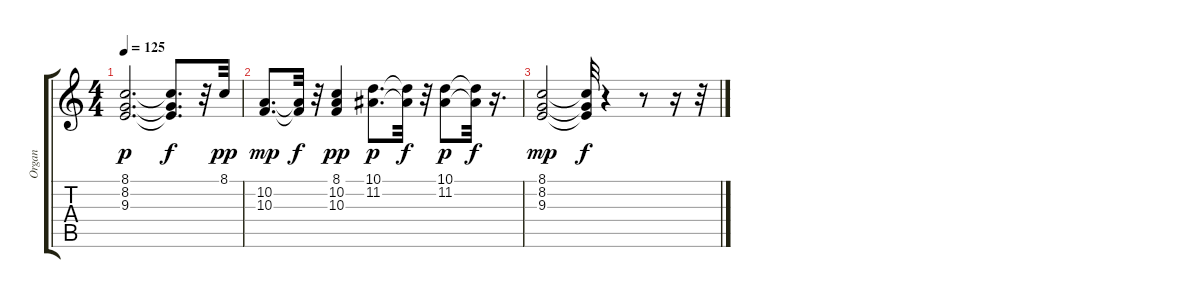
\track ("Organ" "Organ") {instrument rockorgan}
\staff {score tabs}
\tuning (E4 B3 G3 D3 A2 E2) {hide}
\ts (4 4)
\tempo 125
\clef g2
\ks c
(8.1 8.2 9.3).2{d dy p} (8.1{t} 8.2{t} 9.3{t}).8{d dy f} r.32 8.1.32{dy pp} |
(10.2 10.3).8{d dy mp} (10.2{t} 10.3{t}).32{dy f} r.32 (8.1 10.2 10.3).4{dy pp} (10.1 11.2).8{d dy p} (10.1{t} 11.2{t}).32{dy f} r.32 (10.1 11.2).8{dy p} (10.1{t} 11.2{t}).32{dy f} r.16{d} |
(8.1 8.2 9.3).2{dy mp} (8.1{t} 8.2{t} 9.3{t}).32{dy f} r.4 r.8 r.16 r.32
